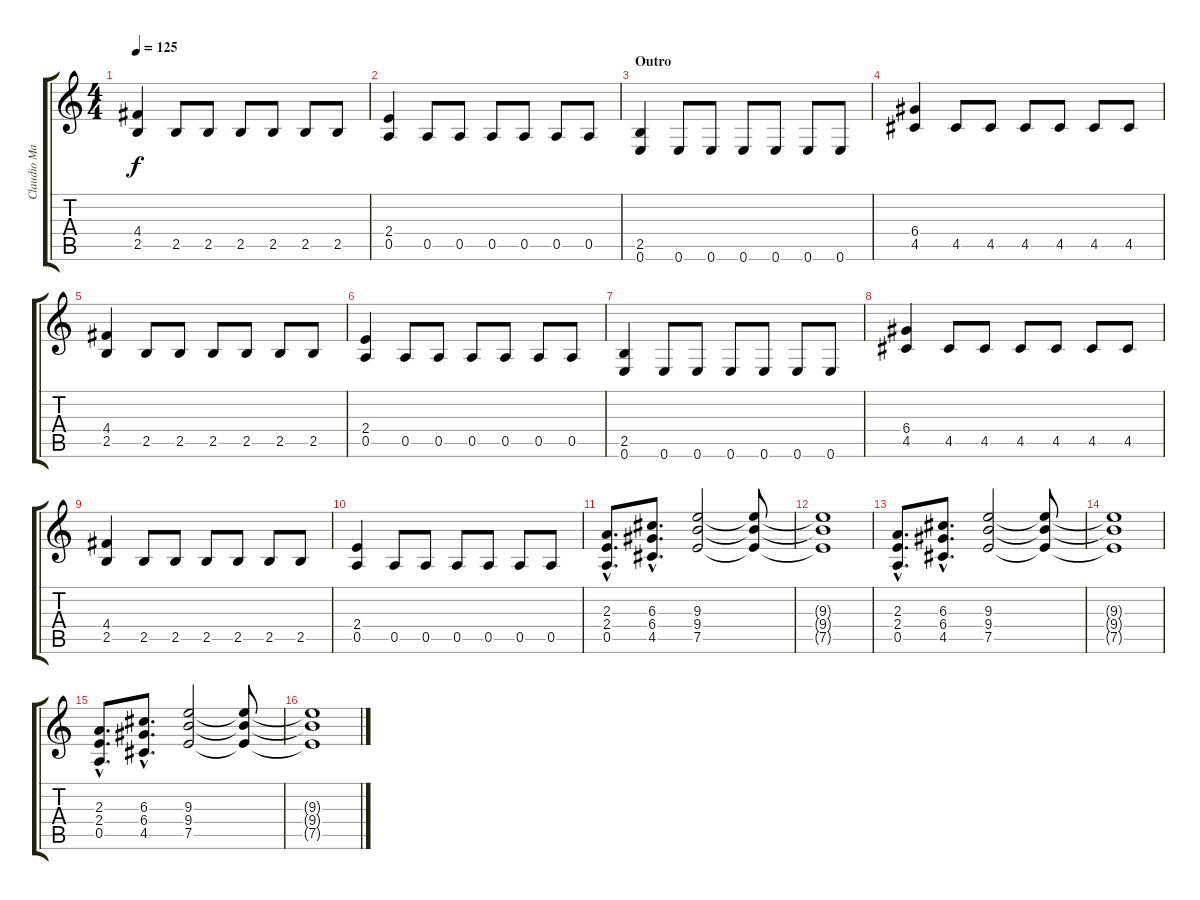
\track ("Claudio Marciello (Gtr 2)" "Claudio Ma") {instrument distortionguitar}
\staff {score tabs}
\tuning (E4 B3 G3 D3 A2 E2) {hide}
\ts (4 4)
\tempo 125
\clef g2
\ks c
(4.4 2.5).4{dy f} 2.5.8 2.5.8 2.5.8 2.5.8 2.5.8 2.5.8 |
(2.4 0.5).4 0.5.8 0.5.8 0.5.8 0.5.8 0.5.8 0.5.8 |
\section ("" "Outro")
(2.5 0.6).4 0.6.8 0.6.8 0.6.8 0.6.8 0.6.8 0.6.8 |
(6.4 4.5).4 4.5.8 4.5.8 4.5.8 4.5.8 4.5.8 4.5.8 |
(4.4 2.5).4 2.5.8 2.5.8 2.5.8 2.5.8 2.5.8 2.5.8 |
(2.4 0.5).4 0.5.8 0.5.8 0.5.8 0.5.8 0.5.8 0.5.8 |
(2.5 0.6).4 0.6.8 0.6.8 0.6.8 0.6.8 0.6.8 0.6.8 |
(6.4 4.5).4 4.5.8 4.5.8 4.5.8 4.5.8 4.5.8 4.5.8 |
(4.4 2.5).4 2.5.8 2.5.8 2.5.8 2.5.8 2.5.8 2.5.8 |
(2.4 0.5).4 0.5.8 0.5.8 0.5.8 0.5.8 0.5.8 0.5.8 |
(2.3{hac} 2.4{hac} 0.5{hac}).8{d} (6.3{hac} 6.4{hac} 4.5{hac}).8{d} (9.3 9.4 7.5).2 (9.3{t} 9.4{t} 7.5{t}).8 |
(9.3{t} 9.4{t} 7.5{t}).1 |
(2.3{hac} 2.4{hac} 0.5{hac}).8{d} (6.3{hac} 6.4{hac} 4.5{hac}).8{d} (9.3 9.4 7.5).2 (9.3{t} 9.4{t} 7.5{t}).8 |
(9.3{t} 9.4{t} 7.5{t}).1 |
(2.3{hac} 2.4{hac} 0.5{hac}).8{d} (6.3{hac} 6.4{hac} 4.5{hac}).8{d} (9.3 9.4 7.5).2 (9.3{t} 9.4{t} 7.5{t}).8 |
(9.3{t} 9.4{t} 7.5{t}).1
